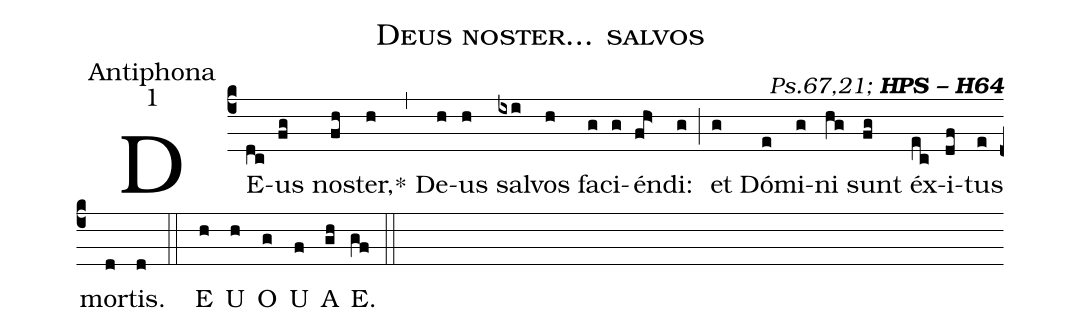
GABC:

name:Deus noster... salvos;
office-part:Antiphona;
mode:1;
commentary:{\itshape\mdseries Ps.67,21;\/} {\bfseries HPS -- H64};
%%
(c4) DE(dc)us(fg) nos(fh)ter,<sp>*</sp>(h) (,)
De(h)us(h) sal(ixi)vos(h) fa(g)ci(g)én(fh>)di:(g) (;)
et(g) Dó(e)mi(g)ni(hg) sunt(fg) éx(ec)i(df)tus(e) mor(d)tis.(d)
<eu> (::) E(h) U(h) O(g) U(f) A(gh) E.(gf)  </eu> (::)
